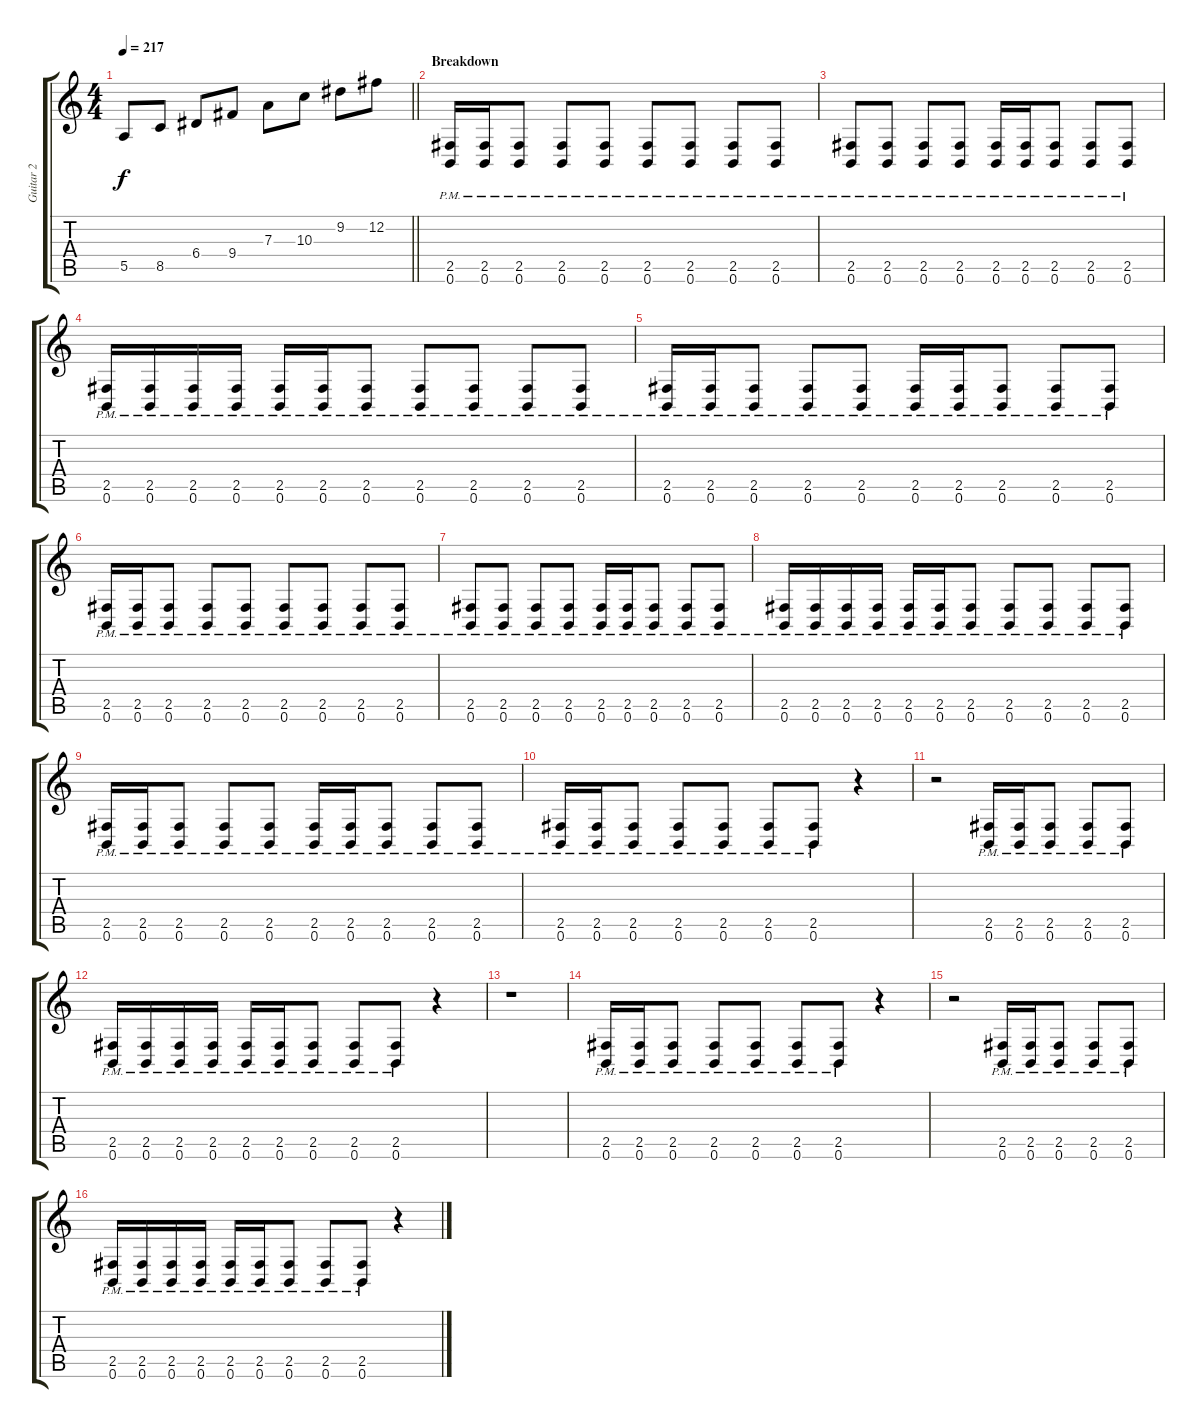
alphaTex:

\track ("Guitar 2" "Guitar 2") {instrument distortionguitar}
\staff {score tabs}
\tuning (B3 Gb3 D3 A2 E2 B1) {hide}
\ts (4 4)
\tempo 217
\clef g2
\barLineRight lightlight
\ks c
5.5.8{dy f} 8.5.8 6.4.8 9.4.8 7.3.8 10.3.8 9.2.8 12.2.8 |
\section ("" "Breakdown")
(2.5{pm} 0.6{pm}).16 (2.5{pm} 0.6{pm}).16 (2.5{pm} 0.6{pm}).8 (2.5{pm} 0.6{pm}).8 (2.5{pm} 0.6{pm}).8 (2.5{pm} 0.6{pm}).8 (2.5{pm} 0.6{pm}).8 (2.5{pm} 0.6{pm}).8 (2.5{pm} 0.6{pm}).8 |
(2.5{pm} 0.6{pm}).8 (2.5{pm} 0.6{pm}).8 (2.5{pm} 0.6{pm}).8 (2.5{pm} 0.6{pm}).8 (2.5{pm} 0.6{pm}).16 (2.5{pm} 0.6{pm}).16 (2.5{pm} 0.6{pm}).8 (2.5{pm} 0.6{pm}).8 (2.5{pm} 0.6{pm}).8 |
(2.5{pm} 0.6{pm}).16 (2.5{pm} 0.6{pm}).16 (2.5{pm} 0.6{pm}).16 (2.5{pm} 0.6{pm}).16 (2.5{pm} 0.6{pm}).16 (2.5{pm} 0.6{pm}).16 (2.5{pm} 0.6{pm}).8 (2.5{pm} 0.6{pm}).8 (2.5{pm} 0.6{pm}).8 (2.5{pm} 0.6{pm}).8 (2.5{pm} 0.6{pm}).8 |
(2.5{pm} 0.6{pm}).16 (2.5{pm} 0.6{pm}).16 (2.5{pm} 0.6{pm}).8 (2.5{pm} 0.6{pm}).8 (2.5{pm} 0.6{pm}).8 (2.5{pm} 0.6{pm}).16 (2.5{pm} 0.6{pm}).16 (2.5{pm} 0.6{pm}).8 (2.5{pm} 0.6{pm}).8 (2.5{pm} 0.6{pm}).8 |
(2.5{pm} 0.6{pm}).16 (2.5{pm} 0.6{pm}).16 (2.5{pm} 0.6{pm}).8 (2.5{pm} 0.6{pm}).8 (2.5{pm} 0.6{pm}).8 (2.5{pm} 0.6{pm}).8 (2.5{pm} 0.6{pm}).8 (2.5{pm} 0.6{pm}).8 (2.5{pm} 0.6{pm}).8 |
(2.5{pm} 0.6{pm}).8 (2.5{pm} 0.6{pm}).8 (2.5{pm} 0.6{pm}).8 (2.5{pm} 0.6{pm}).8 (2.5{pm} 0.6{pm}).16 (2.5{pm} 0.6{pm}).16 (2.5{pm} 0.6{pm}).8 (2.5{pm} 0.6{pm}).8 (2.5{pm} 0.6{pm}).8 |
(2.5{pm} 0.6{pm}).16 (2.5{pm} 0.6{pm}).16 (2.5{pm} 0.6{pm}).16 (2.5{pm} 0.6{pm}).16 (2.5{pm} 0.6{pm}).16 (2.5{pm} 0.6{pm}).16 (2.5{pm} 0.6{pm}).8 (2.5{pm} 0.6{pm}).8 (2.5{pm} 0.6{pm}).8 (2.5{pm} 0.6{pm}).8 (2.5{pm} 0.6{pm}).8 |
(2.5{pm} 0.6{pm}).16 (2.5{pm} 0.6{pm}).16 (2.5{pm} 0.6{pm}).8 (2.5{pm} 0.6{pm}).8 (2.5{pm} 0.6{pm}).8 (2.5{pm} 0.6{pm}).16 (2.5{pm} 0.6{pm}).16 (2.5{pm} 0.6{pm}).8 (2.5{pm} 0.6{pm}).8 (2.5{pm} 0.6{pm}).8 |
(2.5{pm} 0.6{pm}).16 (2.5{pm} 0.6{pm}).16 (2.5{pm} 0.6{pm}).8 (2.5{pm} 0.6{pm}).8 (2.5{pm} 0.6{pm}).8 (2.5{pm} 0.6{pm}).8 (2.5{pm} 0.6{pm}).8 r.4 |
r.2 (2.5{pm} 0.6{pm}).16 (2.5{pm} 0.6{pm}).16 (2.5{pm} 0.6{pm}).8 (2.5{pm} 0.6{pm}).8 (2.5{pm} 0.6{pm}).8 |
(2.5{pm} 0.6{pm}).16 (2.5{pm} 0.6{pm}).16 (2.5{pm} 0.6{pm}).16 (2.5{pm} 0.6{pm}).16 (2.5{pm} 0.6{pm}).16 (2.5{pm} 0.6{pm}).16 (2.5{pm} 0.6{pm}).8 (2.5{pm} 0.6{pm}).8 (2.5{pm} 0.6{pm}).8 r.4 |
r.1 |
(2.5{pm} 0.6{pm}).16 (2.5{pm} 0.6{pm}).16 (2.5{pm} 0.6{pm}).8 (2.5{pm} 0.6{pm}).8 (2.5{pm} 0.6{pm}).8 (2.5{pm} 0.6{pm}).8 (2.5{pm} 0.6{pm}).8 r.4 |
r.2 (2.5{pm} 0.6{pm}).16 (2.5{pm} 0.6{pm}).16 (2.5{pm} 0.6{pm}).8 (2.5{pm} 0.6{pm}).8 (2.5{pm} 0.6{pm}).8 |
(2.5{pm} 0.6{pm}).16 (2.5{pm} 0.6{pm}).16 (2.5{pm} 0.6{pm}).16 (2.5{pm} 0.6{pm}).16 (2.5{pm} 0.6{pm}).16 (2.5{pm} 0.6{pm}).16 (2.5{pm} 0.6{pm}).8 (2.5{pm} 0.6{pm}).8 (2.5{pm} 0.6{pm}).8 r.4
